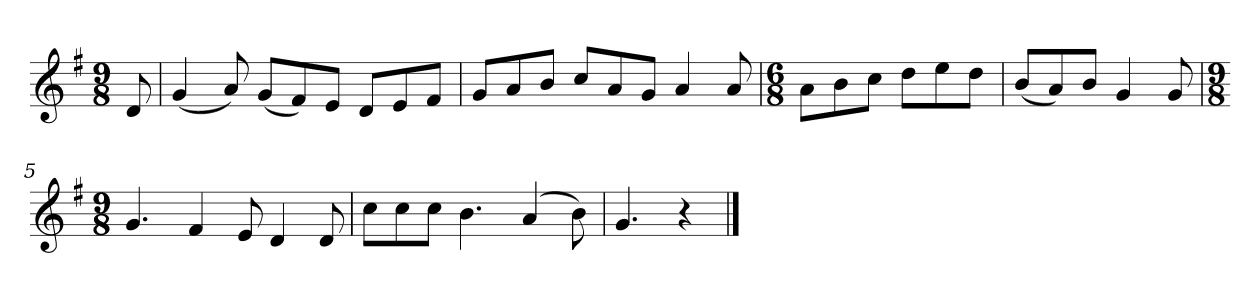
**kern
*part1
*staff1
*k[f#]
*M9/8
*MM120
=
8d
=1
(4g
8a)
(8gL
8f#)
8eJ
8dL
8e
8f#J
=2
8gL
8a
8bJ
8ccL
8a
8gJ
4a
8a
=3
*M6/8
8aL
8b
8ccJ
8ddL
8ee
8ddJ
=4
(8bL
8a)
8bJ
4g
8g
=5
*M9/8
4.g
4f#
8e
4d
8d
=6
8ccL
8cc
8ccJ
4.b
(4a
8b)
=7
4.g
4r
==
*-
